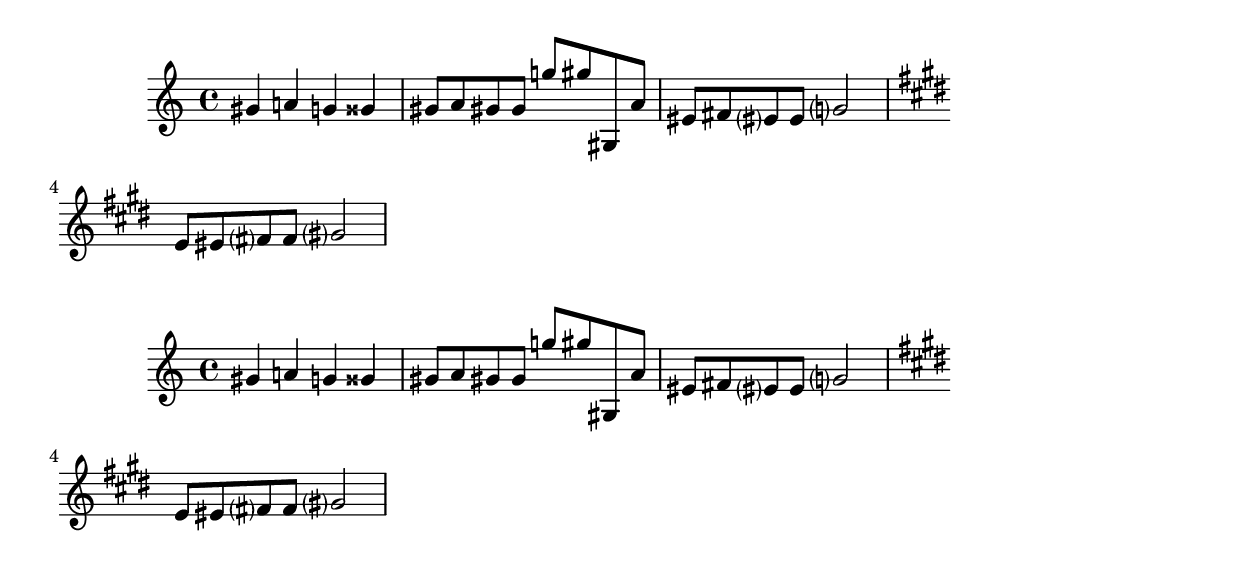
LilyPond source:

\version "2.14.0"
\header {

texidoc = "Several automatic accidental rules
aim to reproduce contemporary music notation
practices:
@itemize
@item
@code{'dodecaphonic} style prints accidentals on every
note (including naturals)
@item
@code{'neo-modern style} prints accidentals on every note
(not including naturals), except when a note is
immediately repeated
@item
@code{'neo-modern-cautionary} style acts like neo-modern,
adding cautionary parentheses around accidentals.
@item
@code{'teaching} prints accidentals normally, but adds
cautionary accidentals when an accidental is
already included in the key signature.
@end itemize

Both scores should show the same accidentals.
"

}

\layout { ragged-right = ##t }

\score {
  \relative c'' {
    #(set-accidental-style 'dodecaphonic)
    gis4 a g gisis
    #(set-accidental-style 'neo-modern)
    gis8 a gis gis g' gis gis,, a'
    #(set-accidental-style 'neo-modern-cautionary)
    eis fis eis eis g2
    #(set-accidental-style 'teaching)
    \key e \major
    e8 eis fis fis gis2
  }
}

\score {
  \relative c'' {
    \set Staff.autoAccidentals = #'()
    \set Staff.autoCautionaries = #'()
    gis!4 a! g! gisis!
    gis!8 a gis! gis g'! gis! gis,,! a'
    eis! fis! eis? eis g?2
    \key e \major
    e8 eis! fis? fis gis?2
  }
}
